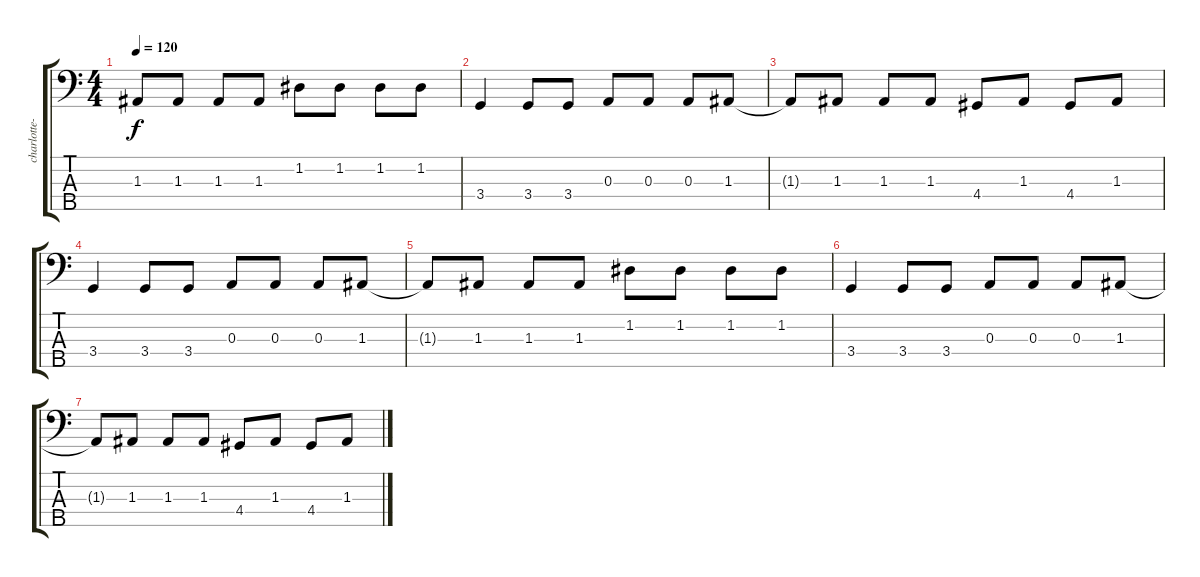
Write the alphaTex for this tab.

\track ("charlotte-(basse)" "charlotte-") {instrument slapbass2}
\staff {score tabs}
\tuning (G2 D2 A1 E1 B0) {hide}
\ts (4 4)
\tempo 120
\clef f4
\ks c
1.3{t}.8{dy f} 1.3.8 1.3.8 1.3.8 1.2.8 1.2.8 1.2.8 1.2.8 |
3.4.4 3.4.8 3.4.8 0.3.8 0.3.8 0.3.8 1.3.8 |
1.3{t}.8 1.3.8 1.3.8 1.3.8 4.4.8 1.3.8 4.4.8 1.3.8 |
3.4.4 3.4.8 3.4.8 0.3.8 0.3.8 0.3.8 1.3.8 |
1.3{t}.8 1.3.8 1.3.8 1.3.8 1.2.8 1.2.8 1.2.8 1.2.8 |
3.4.4 3.4.8 3.4.8 0.3.8 0.3.8 0.3.8 1.3.8 |
1.3{t}.8 1.3.8 1.3.8 1.3.8 4.4.8 1.3.8 4.4.8 1.3.8
